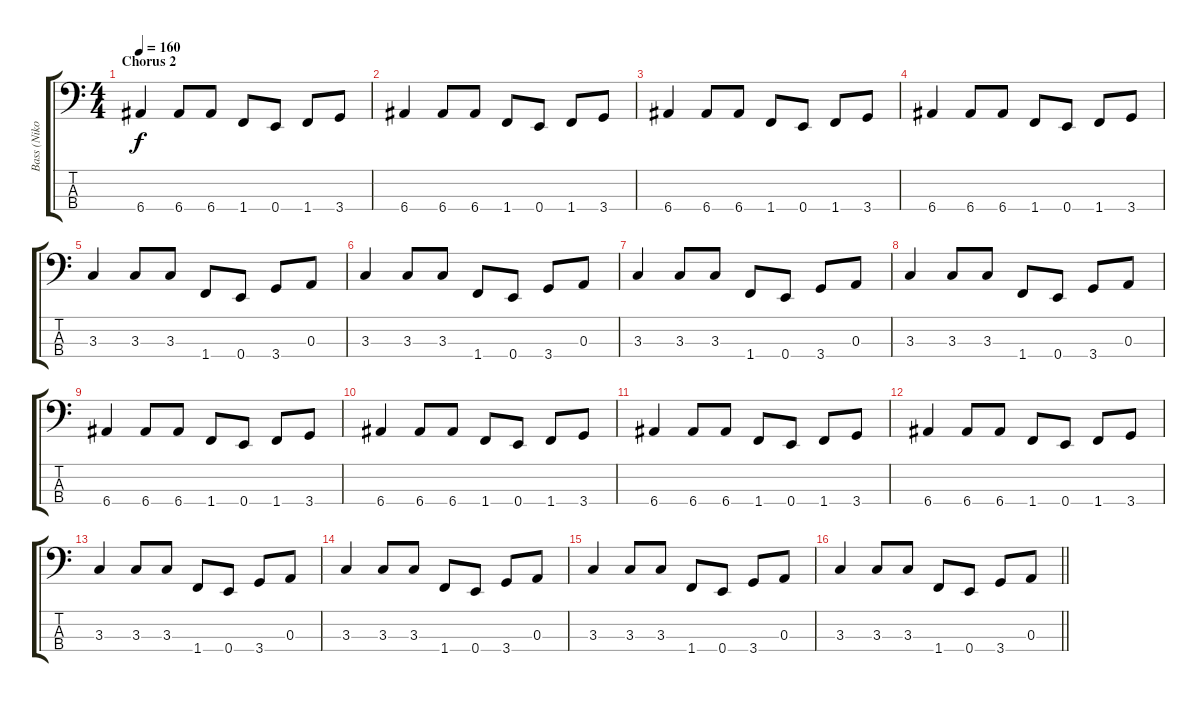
\track ("Bass (Nikolai Fraiture)" "Bass (Niko") {instrument electricbasspick}
\staff {score tabs}
\tuning (G2 D2 A1 E1) {hide}
\ts (4 4)
\section ("" "Chorus 2")
\tempo 160
\clef f4
\ks c
6.4.4{dy f} 6.4.8 6.4.8 1.4.8 0.4.8 1.4.8 3.4.8 |
6.4.4 6.4.8 6.4.8 1.4.8 0.4.8 1.4.8 3.4.8 |
6.4.4 6.4.8 6.4.8 1.4.8 0.4.8 1.4.8 3.4.8 |
6.4.4 6.4.8 6.4.8 1.4.8 0.4.8 1.4.8 3.4.8 |
3.3.4 3.3.8 3.3.8 1.4.8 0.4.8 3.4.8 0.3.8 |
3.3.4 3.3.8 3.3.8 1.4.8 0.4.8 3.4.8 0.3.8 |
3.3.4 3.3.8 3.3.8 1.4.8 0.4.8 3.4.8 0.3.8 |
3.3.4 3.3.8 3.3.8 1.4.8 0.4.8 3.4.8 0.3.8 |
6.4.4 6.4.8 6.4.8 1.4.8 0.4.8 1.4.8 3.4.8 |
6.4.4 6.4.8 6.4.8 1.4.8 0.4.8 1.4.8 3.4.8 |
6.4.4 6.4.8 6.4.8 1.4.8 0.4.8 1.4.8 3.4.8 |
6.4.4 6.4.8 6.4.8 1.4.8 0.4.8 1.4.8 3.4.8 |
3.3.4 3.3.8 3.3.8 1.4.8 0.4.8 3.4.8 0.3.8 |
3.3.4 3.3.8 3.3.8 1.4.8 0.4.8 3.4.8 0.3.8 |
3.3.4 3.3.8 3.3.8 1.4.8 0.4.8 3.4.8 0.3.8 |
\barLineRight lightlight
3.3.4 3.3.8 3.3.8 1.4.8 0.4.8 3.4.8 0.3.8
